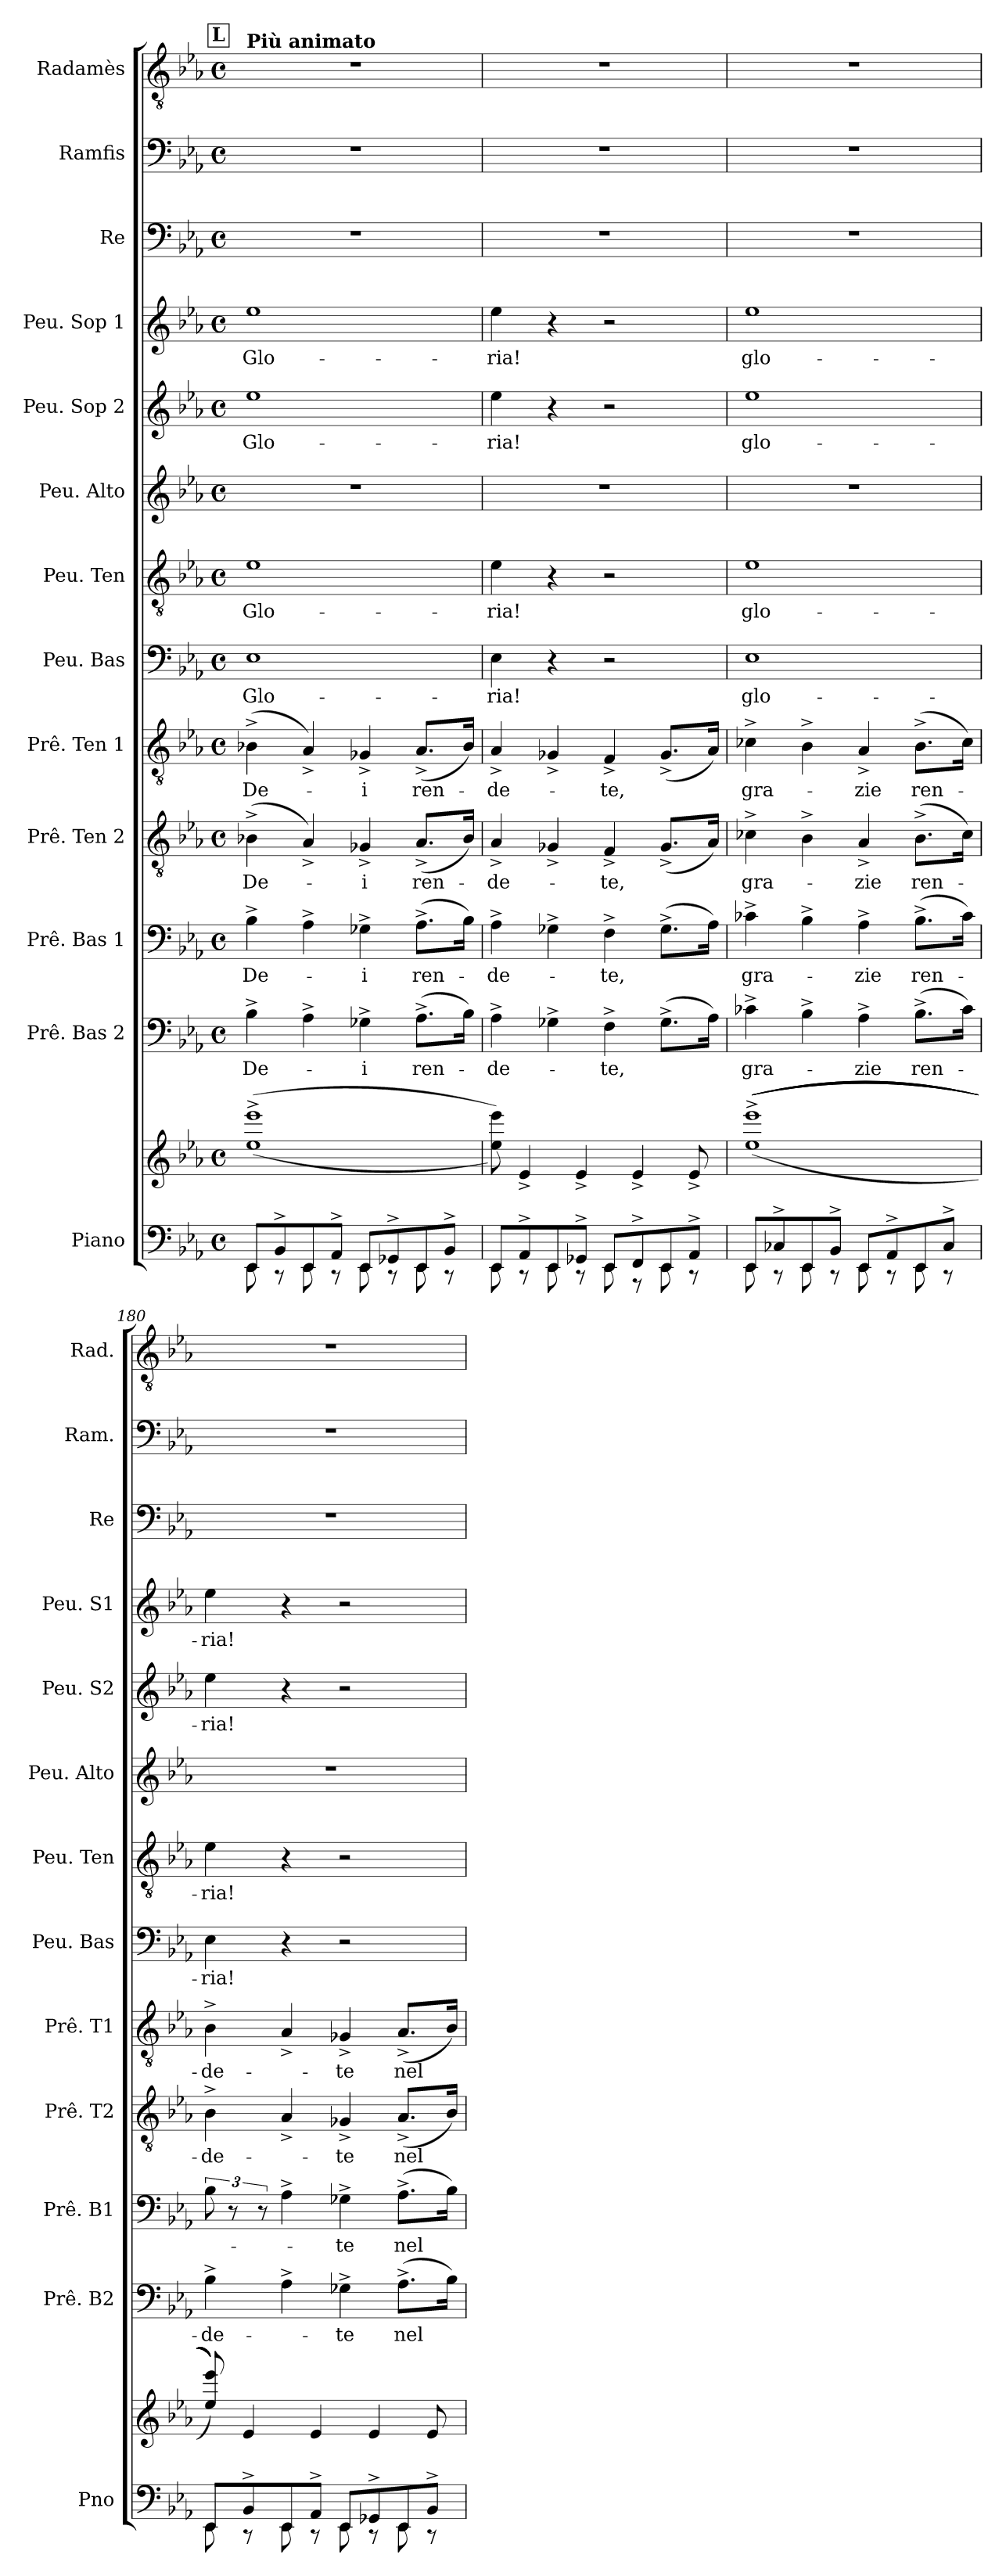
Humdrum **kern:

**kern	**kern	**kern	**text	**kern	**text	**kern	**text	**kern	**text	**kern	**text	**kern	**text	**kern	**kern	**text	**kern	**text	**kern	**kern	**kern
*part13	*part13	*part12	*part12	*part11	*part11	*part10	*part10	*part9	*part9	*part8	*part8	*part7	*part7	*part6	*part5	*part5	*part4	*part4	*part3	*part2	*part1
*staff14	*staff13	*staff12	*staff12	*staff11	*staff11	*staff10	*staff10	*staff9	*staff9	*staff8	*staff8	*staff7	*staff7	*staff6	*staff5	*staff5	*staff4	*staff4	*staff3	*staff2	*staff1
*I"Piano	*	*I"Prê. Bas 2	*	*I"Prê. Bas 1	*	*I"Prê. Ten 2	*	*I"Prê. Ten 1	*	*I"Peu. Bas	*	*I"Peu. Ten	*	*I"Peu. Alto	*I"Peu. Sop 2	*	*I"Peu. Sop 1	*	*I"Re	*I"Ramfis	*I"Radamès
*I'Pno	*	*I'Prê. B2	*	*I'Prê. B1	*	*I'Prê. T2	*	*I'Prê. T1	*	*I'Peu. Bas	*	*I'Peu. Ten	*	*I'Peu. Alto	*I'Peu. S2	*	*I'Peu. S1	*	*I'Re	*I'Ram.	*I'Rad.
*clefF4	*clefG2	*clefF4	*	*clefF4	*	*clefGv2	*	*clefGv2	*	*clefF4	*	*clefGv2	*	*clefG2	*clefG2	*	*clefG2	*	*clefF4	*clefF4	*clefGv2
*k[b-e-a-]	*k[b-e-a-]	*k[b-e-a-]	*	*k[b-e-a-]	*	*k[b-e-a-]	*	*k[b-e-a-]	*	*k[b-e-a-]	*	*k[b-e-a-]	*	*k[b-e-a-]	*k[b-e-a-]	*	*k[b-e-a-]	*	*k[b-e-a-]	*k[b-e-a-]	*k[b-e-a-]
*M4/4	*M4/4	*M4/4	*	*M4/4	*	*M4/4	*	*M4/4	*	*M4/4	*	*M4/4	*	*M4/4	*M4/4	*	*M4/4	*	*M4/4	*M4/4	*M4/4
*met(c)	*met(c)	*met(c)	*	*met(c)	*	*met(c)	*	*met(c)	*	*met(c)	*	*met(c)	*	*met(c)	*met(c)	*	*met(c)	*	*met(c)	*met(c)	*met(c)
*MM132	*MM132	*MM132	*	*MM132	*	*MM132	*	*MM132	*	*MM132	*	*MM132	*	*MM132	*MM132	*	*MM132	*	*MM132	*MM132	*MM132
!!LO:REH:place=s1:a:fs=18:t=L
=177	=177	=177	=177	=177	=177	=177	=177	=177	=177	=177	=177	=177	=177	=177	=177	=177	=177	=177	=177	=177	=177
*^	*	*	*	*	*	*	*	*	*	*	*	*	*	*	*	*	*	*	*	*	*
!	!	!	!	!	!	!	!	!	!	!	!	!	!	!	!	!	!	!	!	!	!	!LO:TX:a:B:t=Più animato
!	!	!	!	!LO:LY:b:color=#0055FF	!	!LO:LY:b:color=#0055FF	!	!LO:LY:b:color=#0055FF	!	!LO:LY:b:color=#0055FF	!	!LO:LY:b:color=#0055FF	!	!LO:LY:b:color=#0055FF	!	!	!LO:LY:b:color=#0055FF	!	!LO:LY:b:color=#AA0000	!	!	!
8EE-/L	8EE-\	(>(>1ee-^ 1eee-^	4B-^\	De-	4B-^\	De-	(>4B-X^\	De-	(>4B-X^\	De-	1E-	Glo-	1e-	Glo-	1r	1ee-	Glo-	1ee-	Glo-	1r	1r	1r
8BB-^/	8r	.	.	.	.	.	.	.	.	.	.	.	.	.	.	.	.	.	.	.	.	.
8EE-/	8EE-\	.	4A-^\	.	4A-^\	.	4A-^/)	.	4A-^/)	.	.	.	.	.	.	.	.	.	.	.	.	.
8AA-^/J	8r	.	.	.	.	.	.	.	.	.	.	.	.	.	.	.	.	.	.	.	.	.
!	!	!	!	!LO:LY:b:color=#0055FF	!	!LO:LY:b:color=#0055FF	!	!LO:LY:b:color=#0055FF	!	!LO:LY:b:color=#0055FF	!	!	!	!	!	!	!	!	!	!	!	!
8EE-/L	8EE-\	.	4G-X^\	-i	4G-X^\	-i	4G-X^/	-i	4G-X^/	-i	.	.	.	.	.	.	.	.	.	.	.	.
8GG-X^/	8r	.	.	.	.	.	.	.	.	.	.	.	.	.	.	.	.	.	.	.	.	.
!	!	!	!	!LO:LY:b:color=#0055FF	!	!LO:LY:b:color=#0055FF	!	!LO:LY:b:color=#0055FF	!	!LO:LY:b:color=#0055FF	!	!	!	!	!	!	!	!	!	!	!	!
8EE-/	8EE-\	.	(>8.A-^\L	ren-	(>8.A-^\L	ren-	(<8.A-^/L	ren-	(<8.A-^/L	ren-	.	.	.	.	.	.	.	.	.	.	.	.
8BB-^/J	8r	.	.	.	.	.	.	.	.	.	.	.	.	.	.	.	.	.	.	.	.	.
.	.	.	16B-\Jk)	.	16B-\Jk)	.	16B-/Jk)	.	16B-/Jk)	.	.	.	.	.	.	.	.	.	.	.	.	.
=178	=178	=178	=178	=178	=178	=178	=178	=178	=178	=178	=178	=178	=178	=178	=178	=178	=178	=178	=178	=178	=178	=178
!	!	!	!	!LO:LY:b:color=#0055FF	!	!LO:LY:b:color=#0055FF	!	!LO:LY:b:color=#0055FF	!	!LO:LY:b:color=#0055FF	!	!LO:LY:b:color=#0055FF	!	!LO:LY:b:color=#0055FF	!	!	!LO:LY:b:color=#0055FF	!	!LO:LY:b:color=#AA0000	!	!	!
8EE-/L	8EE-\	8ee-\ 8eee-\))	4A-^\	-de-	4A-^\	-de-	4A-^/	-de-	4A-^/	-de-	4E-\	-ria!	4e-\	-ria!	1r	4ee-\	-ria!	4ee-\	-ria!	1r	1r	1r
8AA-^/	8r	4e-^/	.	.	.	.	.	.	.	.	.	.	.	.	.	.	.	.	.	.	.	.
8EE-/	8EE-\	.	4G-X^\	.	4G-X^\	.	4G-X^/	.	4G-X^/	.	4r	.	4r	.	.	4r	.	4r	.	.	.	.
8GG-X^/J	8r	4e-^/	.	.	.	.	.	.	.	.	.	.	.	.	.	.	.	.	.	.	.	.
!	!	!	!	!LO:LY:b:color=#0055FF	!	!LO:LY:b:color=#0055FF	!	!LO:LY:b:color=#0055FF	!	!LO:LY:b:color=#0055FF	!	!	!	!	!	!	!	!	!	!	!	!
8EE-/L	8EE-\	.	4F^\	-te,	4F^\	-te,	4F^/	-te,	4F^/	-te,	2r	.	2r	.	.	2r	.	2r	.	.	.	.
8FF^/	8r	4e-^/	.	.	.	.	.	.	.	.	.	.	.	.	.	.	.	.	.	.	.	.
8EE-/	8EE-\	.	(>8.G-^\L	.	(>8.G-^\L	.	(<8.G-^/L	.	(<8.G-^/L	.	.	.	.	.	.	.	.	.	.	.	.	.
8AA-^/J	8r	8e-^/	.	.	.	.	.	.	.	.	.	.	.	.	.	.	.	.	.	.	.	.
.	.	.	16A-\Jk)	.	16A-\Jk)	.	16A-/Jk)	.	16A-/Jk)	.	.	.	.	.	.	.	.	.	.	.	.	.
=179	=179	=179	=179	=179	=179	=179	=179	=179	=179	=179	=179	=179	=179	=179	=179	=179	=179	=179	=179	=179	=179	=179
!	!	!	!	!LO:LY:b:color=#0055FF	!	!LO:LY:b:color=#0055FF	!	!LO:LY:b:color=#0055FF	!	!LO:LY:b:color=#0055FF	!	!LO:LY:b:color=#0055FF	!	!LO:LY:b:color=#0055FF	!	!	!LO:LY:b:color=#0055FF	!	!LO:LY:b:color=#AA0000	!	!	!
8EE-/L	8EE-\	(>(>(>(>(>(>1ee-^ 1eee-^	4c-X^\	gra-	4c-X^\	gra-	4c-X^\	gra-	4c-X^\	gra-	1E-	glo-	1e-	glo-	1r	1ee-	glo-	1ee-	glo-	1r	1r	1r
8C-X^/	8r	.	.	.	.	.	.	.	.	.	.	.	.	.	.	.	.	.	.	.	.	.
8EE-/	8EE-\	.	4B-^\	.	4B-^\	.	4B-^\	.	4B-^\	.	.	.	.	.	.	.	.	.	.	.	.	.
8BB-^/J	8r	.	.	.	.	.	.	.	.	.	.	.	.	.	.	.	.	.	.	.	.	.
!	!	!	!	!LO:LY:b:color=#0055FF	!	!LO:LY:b:color=#0055FF	!	!LO:LY:b:color=#0055FF	!	!LO:LY:b:color=#0055FF	!	!	!	!	!	!	!	!	!	!	!	!
8EE-/L	8EE-\	.	4A-^\	-zie	4A-^\	-zie	4A-^/	-zie	4A-^/	-zie	.	.	.	.	.	.	.	.	.	.	.	.
8AA-^/	8r	.	.	.	.	.	.	.	.	.	.	.	.	.	.	.	.	.	.	.	.	.
!	!	!	!	!LO:LY:b:color=#0055FF	!	!LO:LY:b:color=#0055FF	!	!LO:LY:b:color=#0055FF	!	!LO:LY:b:color=#0055FF	!	!	!	!	!	!	!	!	!	!	!	!
8EE-/	8EE-\	.	(>8.B-^\L	ren-	(>8.B-^\L	ren-	(>8.B-^\L	ren-	(>8.B-^\L	ren-	.	.	.	.	.	.	.	.	.	.	.	.
8C-^/J	8r	.	.	.	.	.	.	.	.	.	.	.	.	.	.	.	.	.	.	.	.	.
.	.	.	16c-\Jk)	.	16c-\Jk)	.	16c-\Jk)	.	16c-\Jk)	.	.	.	.	.	.	.	.	.	.	.	.	.
!!LO:PB:g=z
=180	=180	=180	=180	=180	=180	=180	=180	=180	=180	=180	=180	=180	=180	=180	=180	=180	=180	=180	=180	=180	=180	=180
!	!	!	!	!LO:LY:b:color=#0055FF	!	!	!	!LO:LY:b:color=#0055FF	!	!LO:LY:b:color=#0055FF	!	!LO:LY:b:color=#0055FF	!	!LO:LY:b:color=#0055FF	!	!	!LO:LY:b:color=#0055FF	!	!LO:LY:b:color=#AA0000	!	!	!
8EE-/L	8EE-\	8ee-/ 8eee-/))))))	4B-^\	-de-	12B-\	.	4B-^\	-de-	4B-^\	-de-	4E-\	-ria!	4e-\	-ria!	1r	4ee-\	-ria!	4ee-\	-ria!	1r	1r	1r
.	.	.	.	.	12r	.	.	.	.	.	.	.	.	.	.	.	.	.	.	.	.	.
8BB-^/	8r	4e-/	.	.	.	.	.	.	.	.	.	.	.	.	.	.	.	.	.	.	.	.
.	.	.	.	.	12r	.	.	.	.	.	.	.	.	.	.	.	.	.	.	.	.	.
8EE-/	8EE-\	.	4A-^\	.	4A-^\	.	4A-^/	.	4A-^/	.	4r	.	4r	.	.	4r	.	4r	.	.	.	.
8AA-^/J	8r	4e-/	.	.	.	.	.	.	.	.	.	.	.	.	.	.	.	.	.	.	.	.
!	!	!	!	!LO:LY:b:color=#0055FF	!	!LO:LY:b:color=#0055FF	!	!LO:LY:b:color=#0055FF	!	!LO:LY:b:color=#0055FF	!	!	!	!	!	!	!	!	!	!	!	!
8EE-/L	8EE-\	.	4G-X^\	-te	4G-X^\	-te	4G-X^/	-te	4G-X^/	-te	2r	.	2r	.	.	2r	.	2r	.	.	.	.
8GG-X^/	8r	4e-/	.	.	.	.	.	.	.	.	.	.	.	.	.	.	.	.	.	.	.	.
!	!	!	!	!LO:LY:b:color=#0055FF	!	!LO:LY:b:color=#0055FF	!	!LO:LY:b:color=#0055FF	!	!LO:LY:b:color=#0055FF	!	!	!	!	!	!	!	!	!	!	!	!
8EE-/	8EE-\	.	(>8.A-^\L	nel	(>8.A-^\L	nel	(<8.A-^/L	nel	(<8.A-^/L	nel	.	.	.	.	.	.	.	.	.	.	.	.
8BB-^/J	8r	8e-/	.	.	.	.	.	.	.	.	.	.	.	.	.	.	.	.	.	.	.	.
.	.	.	16B-\Jk)	.	16B-\Jk)	.	16B-/Jk)	.	16B-/Jk)	.	.	.	.	.	.	.	.	.	.	.	.	.
*v	*v	*	*	*	*	*	*	*	*	*	*	*	*	*	*	*	*	*	*	*	*	*
=	=	=	=	=	=	=	=	=	=	=	=	=	=	=	=	=	=	=	=	=	=
*-	*-	*-	*-	*-	*-	*-	*-	*-	*-	*-	*-	*-	*-	*-	*-	*-	*-	*-	*-	*-	*-
